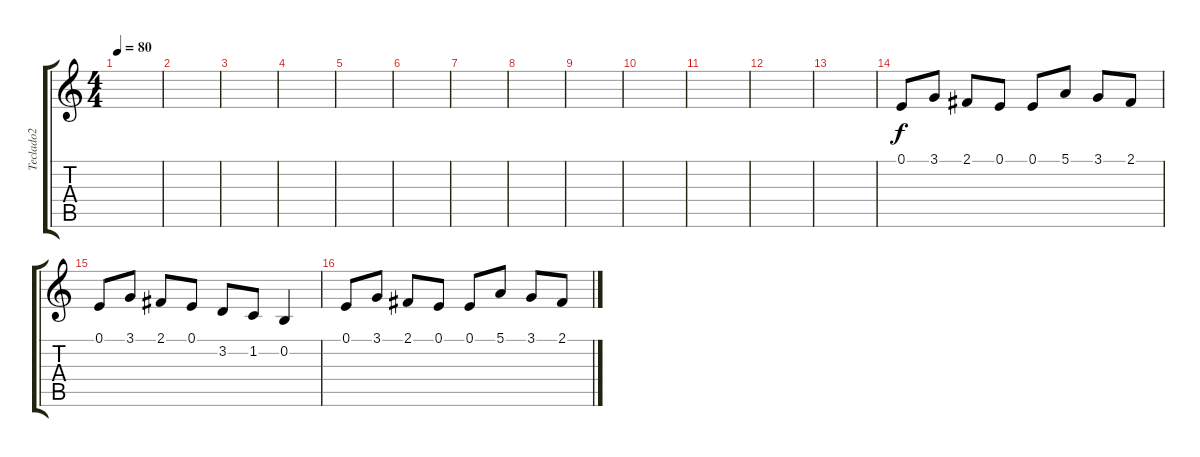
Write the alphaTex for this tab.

\track ("Teclado2" "Teclado2") {instrument pad4choir}
\staff {score tabs}
\tuning (E4 B3 G3 D3 A2 E2) {hide}
\ts (4 4)
\tempo 80
\clef g2
\ks c
|
|
|
|
|
|
|
|
|
|
|
|
|
0.1.8 3.1.8 2.1.8 0.1.8 0.1.8 5.1.8 3.1.8 2.1.8 |
0.1.8 3.1.8 2.1.8 0.1.8 3.2.8 1.2.8 0.2.4 |
0.1.8 3.1.8 2.1.8 0.1.8 0.1.8 5.1.8 3.1.8 2.1.8
